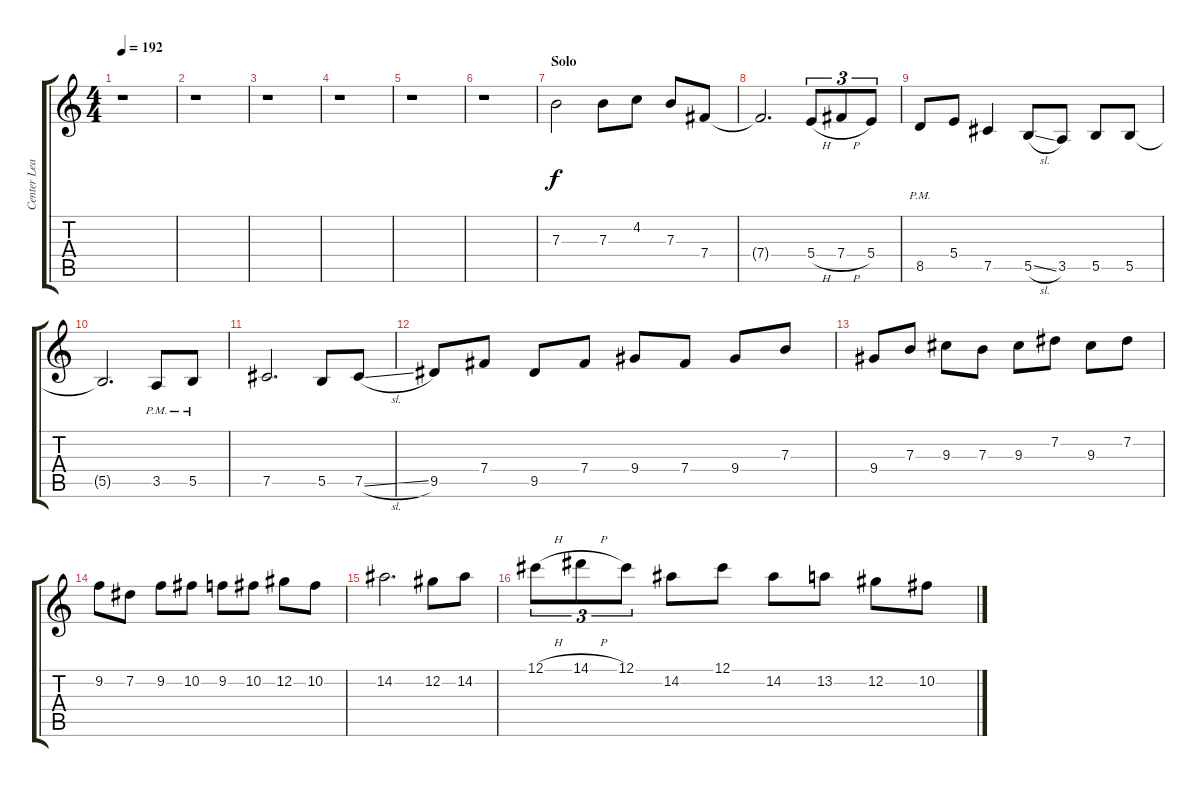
\track ("Center Lead 1" "Center Lea") {instrument overdrivenguitar}
\staff {score tabs}
\tuning (Db4 Ab3 E3 B2 Gb2 B1) {hide}
\ts (4 4)
\tempo 192
\clef g2
\ks aminor
r.1{dy f} |
r.1 |
r.1 |
r.1 |
r.1 |
r.1 |
\section ("" "Solo")
7.3.2 7.3.8 4.2.8 7.3.8 7.4.8 |
7.4{t}.2{d} 5.4{h}.8{tu (3 2)} 7.4{h}.8{tu (3 2)} 5.4.8{tu (3 2)} |
8.5{pm}.8 5.4.8 7.5.4 5.5{sl}.8 3.5.8 5.5.8 5.5.8 |
5.5{t}.2{d} 3.5{pm}.8 5.5{pm}.8 |
7.5.2{d} 5.5.8 7.5{sl}.8 |
9.5.8 7.4.8 9.5.8 7.4.8 9.4.8 7.4.8 9.4.8 7.3.8 |
9.4.8 7.3.8 9.3.8 7.3.8 9.3.8 7.2.8 9.3.8 7.2.8 |
9.2.8 7.2.8 9.2.8 10.2.8 9.2.8 10.2.8 12.2.8 10.2.8 |
14.2.2{d} 12.2.8 14.2.8 |
12.1{h}.8{tu (3 2)} 14.1{h}.8{tu (3 2)} 12.1.8{tu (3 2)} 14.2.8 12.1.8 14.2.8 13.2.8 12.2.8 10.2.8
